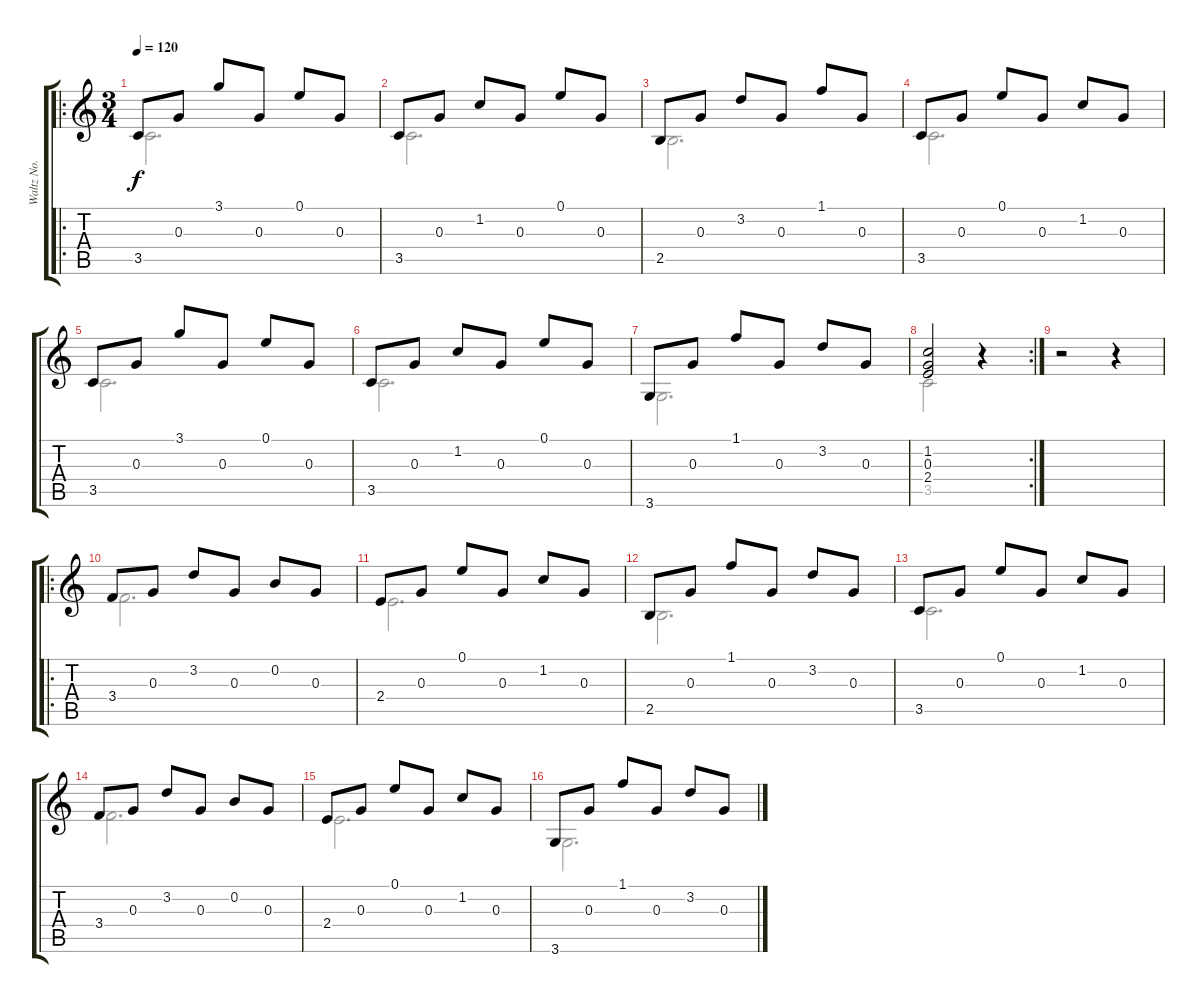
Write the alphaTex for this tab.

\track ("Waltz No. 1 Opus 121 - Fernando Carulli" "Waltz No. ") {instrument acousticguitarnylon}
\staff {score tabs}
\tuning (E4 B3 G3 D3 A2 E2) {hide}
\voice
\ro
\ts (3 4)
\tempo 120
\clef g2
\ks c
3.5.8{dy f instrument acousticguitarnylon} 0.3.8 3.1.8 0.3.8 0.1.8 0.3.8 |
3.5.8 0.3.8 1.2.8 0.3.8 0.1.8 0.3.8 |
2.5.8 0.3.8 3.2.8 0.3.8 1.1.8 0.3.8 |
3.5.8 0.3.8 0.1.8 0.3.8 1.2.8 0.3.8 |
3.5.8 0.3.8 3.1.8 0.3.8 0.1.8 0.3.8 |
3.5.8 0.3.8 1.2.8 0.3.8 0.1.8 0.3.8 |
3.6.8 0.3.8 1.1.8 0.3.8 3.2.8 0.3.8 |
\rc 2
(1.2 0.3 2.4).2 r.4 |
r.2 r.4 |
\ro
3.4.8 0.3.8 3.2.8 0.3.8 0.2.8 0.3.8 |
2.4.8 0.3.8 0.1.8 0.3.8 1.2.8 0.3.8 |
2.5.8 0.3.8 1.1.8 0.3.8 3.2.8 0.3.8 |
3.5.8 0.3.8 0.1.8 0.3.8 1.2.8 0.3.8 |
3.4.8 0.3.8 3.2.8 0.3.8 0.2.8 0.3.8 |
2.4.8 0.3.8 0.1.8 0.3.8 1.2.8 0.3.8 |
3.6.8 0.3.8 1.1.8 0.3.8 3.2.8 0.3.8
\voice
\clef g2
\ottava regular
\simile none
\ks c
3.5.2{d dy f} |
3.5.2{d} |
2.5.2{d} |
3.5.2{d} |
3.5.2{d} |
3.5.2{d} |
3.6.2{d} |
3.5.2 r.4 |
|
3.4.2{d} |
2.4.2{d} |
2.5.2{d} |
3.5.2{d} |
3.4.2{d} |
2.4.2{d} |
3.6.2{d}
